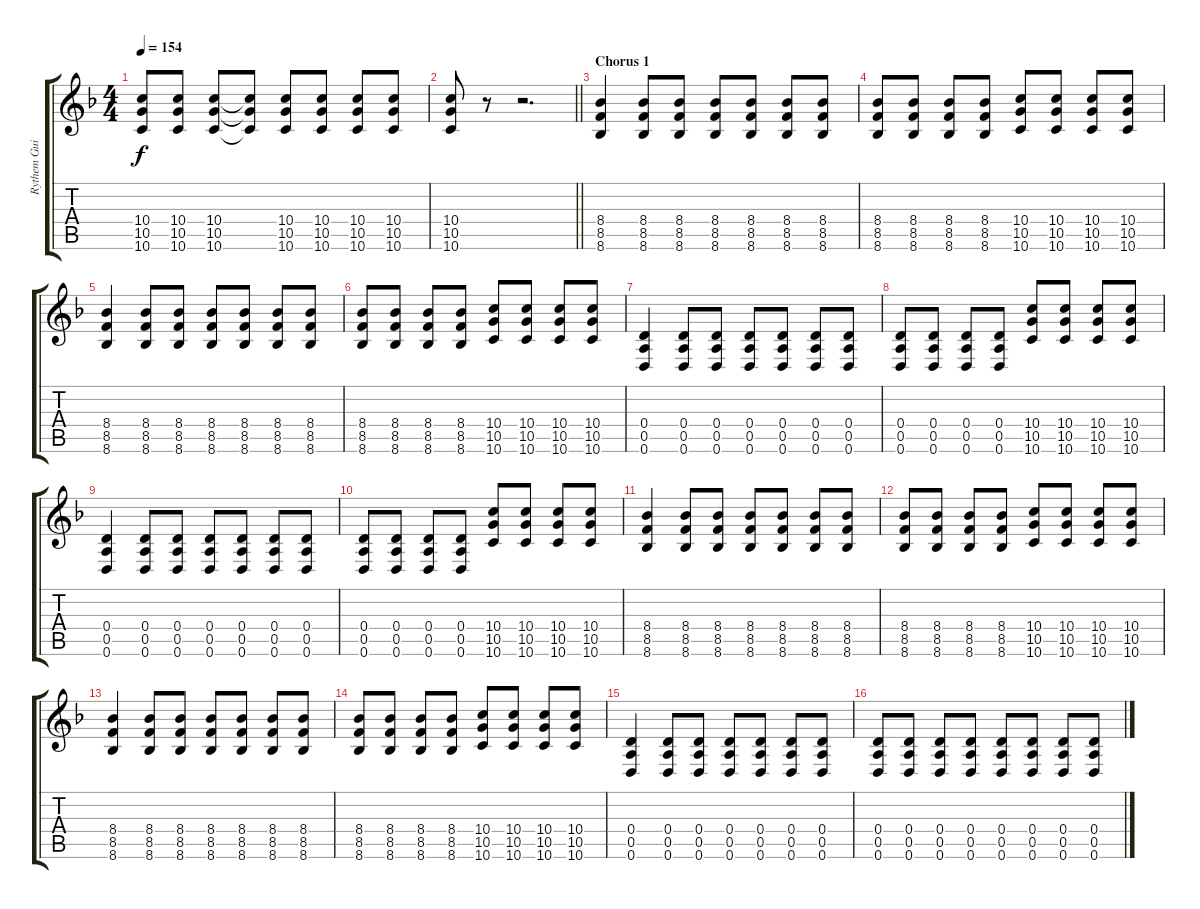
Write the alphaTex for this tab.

\track ("Rythem Guitar" "Rythem Gui") {instrument distortionguitar}
\staff {score tabs}
\tuning (E4 B3 G3 D3 A2 D2) {hide}
\ts (4 4)
\tempo 154
\clef g2
\ks f
(10.4 10.5 10.6).8{dy f} (10.4 10.5 10.6).8 (10.4 10.5 10.6).8 (10.4{t} 10.5{t} 10.6{t}).8 (10.4 10.5 10.6).8 (10.4 10.5 10.6).8 (10.4 10.5 10.6).8 (10.4 10.5 10.6).8 |
\barLineRight lightlight
(10.4 10.5 10.6).8 r.8 r.2{d} |
\section ("" "Chorus 1")
(8.4 8.5 8.6).4 (8.4 8.5 8.6).8 (8.4 8.5 8.6).8 (8.4 8.5 8.6).8 (8.4 8.5 8.6).8 (8.4 8.5 8.6).8 (8.4 8.5 8.6).8 |
(8.4 8.5 8.6).8 (8.4 8.5 8.6).8 (8.4 8.5 8.6).8 (8.4 8.5 8.6).8 (10.4 10.5 10.6).8 (10.4 10.5 10.6).8 (10.4 10.5 10.6).8 (10.4 10.5 10.6).8 |
(8.4 8.5 8.6).4 (8.4 8.5 8.6).8 (8.4 8.5 8.6).8 (8.4 8.5 8.6).8 (8.4 8.5 8.6).8 (8.4 8.5 8.6).8 (8.4 8.5 8.6).8 |
(8.4 8.5 8.6).8 (8.4 8.5 8.6).8 (8.4 8.5 8.6).8 (8.4 8.5 8.6).8 (10.4 10.5 10.6).8 (10.4 10.5 10.6).8 (10.4 10.5 10.6).8 (10.4 10.5 10.6).8 |
(0.4 0.5 0.6).4 (0.4 0.5 0.6).8 (0.4 0.5 0.6).8 (0.4 0.5 0.6).8 (0.4 0.5 0.6).8 (0.4 0.5 0.6).8 (0.4 0.5 0.6).8 |
(0.4 0.5 0.6).8 (0.4 0.5 0.6).8 (0.4 0.5 0.6).8 (0.4 0.5 0.6).8 (10.4 10.5 10.6).8 (10.4 10.5 10.6).8 (10.4 10.5 10.6).8 (10.4 10.5 10.6).8 |
(0.4 0.5 0.6).4 (0.4 0.5 0.6).8 (0.4 0.5 0.6).8 (0.4 0.5 0.6).8 (0.4 0.5 0.6).8 (0.4 0.5 0.6).8 (0.4 0.5 0.6).8 |
(0.4 0.5 0.6).8 (0.4 0.5 0.6).8 (0.4 0.5 0.6).8 (0.4 0.5 0.6).8 (10.4 10.5 10.6).8 (10.4 10.5 10.6).8 (10.4 10.5 10.6).8 (10.4 10.5 10.6).8 |
(8.4 8.5 8.6).4 (8.4 8.5 8.6).8 (8.4 8.5 8.6).8 (8.4 8.5 8.6).8 (8.4 8.5 8.6).8 (8.4 8.5 8.6).8 (8.4 8.5 8.6).8 |
(8.4 8.5 8.6).8 (8.4 8.5 8.6).8 (8.4 8.5 8.6).8 (8.4 8.5 8.6).8 (10.4 10.5 10.6).8 (10.4 10.5 10.6).8 (10.4 10.5 10.6).8 (10.4 10.5 10.6).8 |
(8.4 8.5 8.6).4 (8.4 8.5 8.6).8 (8.4 8.5 8.6).8 (8.4 8.5 8.6).8 (8.4 8.5 8.6).8 (8.4 8.5 8.6).8 (8.4 8.5 8.6).8 |
(8.4 8.5 8.6).8 (8.4 8.5 8.6).8 (8.4 8.5 8.6).8 (8.4 8.5 8.6).8 (10.4 10.5 10.6).8 (10.4 10.5 10.6).8 (10.4 10.5 10.6).8 (10.4 10.5 10.6).8 |
(0.4 0.5 0.6).4 (0.4 0.5 0.6).8 (0.4 0.5 0.6).8 (0.4 0.5 0.6).8 (0.4 0.5 0.6).8 (0.4 0.5 0.6).8 (0.4 0.5 0.6).8 |
(0.4 0.5 0.6).8 (0.4 0.5 0.6).8 (0.4 0.5 0.6).8 (0.4 0.5 0.6).8 (0.4 0.5 0.6).8 (0.4 0.5 0.6).8 (0.4 0.5 0.6).8 (0.4 0.5 0.6).8
